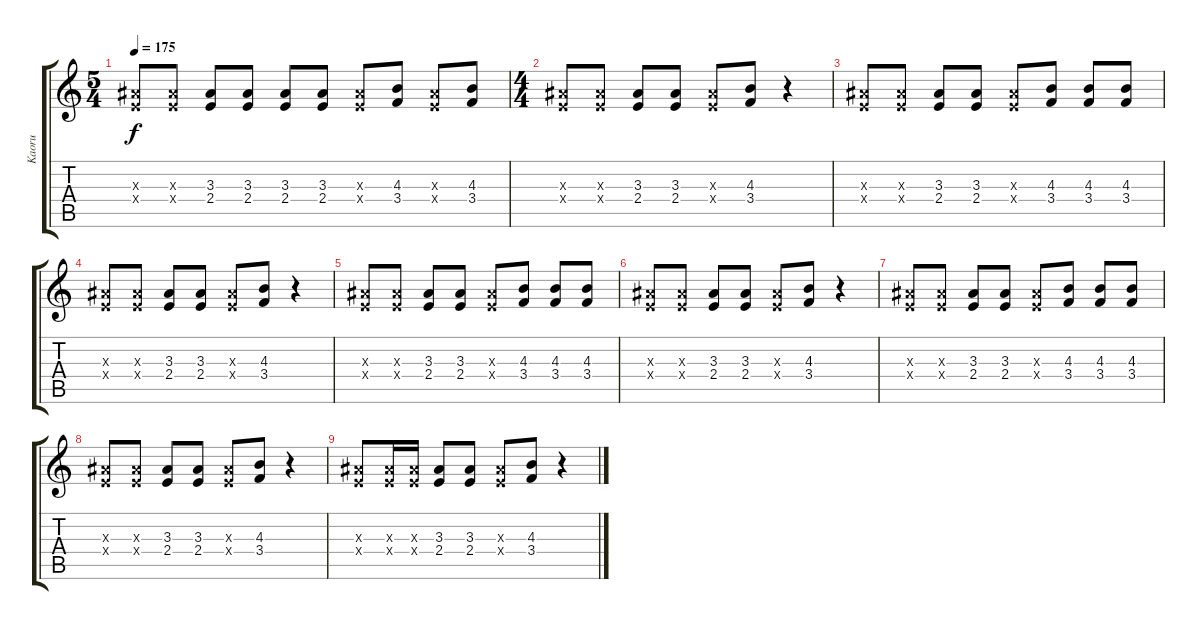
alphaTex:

\track ("Kaoru" "Kaoru") {instrument distortionguitar}
\staff {score tabs}
\tuning (E4 B3 G3 D3 A2 E2) {hide}
\ts (5 4)
\tempo 175
\clef g2
\ks c
(3.3{x} 2.4{x}).8{dy f} (3.3{x} 2.4{x}).8 (3.3 2.4).8 (3.3 2.4).8 (3.3 2.4).8 (3.3 2.4).8 (3.3{x} 2.4{x}).8 (4.3 3.4).8 (3.3{x} 2.4{x}).8 (4.3 3.4).8 |
\ts (4 4)
(3.3{x} 2.4{x}).8 (3.3{x} 2.4{x}).8 (3.3 2.4).8 (3.3 2.4).8 (3.3{x} 2.4{x}).8 (4.3 3.4).8 r.4 |
(3.3{x} 2.4{x}).8 (3.3{x} 2.4{x}).8 (3.3 2.4).8 (3.3 2.4).8 (3.3{x} 2.4{x}).8 (4.3 3.4).8 (4.3 3.4).8 (4.3 3.4).8 |
(3.3{x} 2.4{x}).8 (3.3{x} 2.4{x}).8 (3.3 2.4).8 (3.3 2.4).8 (3.3{x} 2.4{x}).8 (4.3 3.4).8 r.4 |
(3.3{x} 2.4{x}).8 (3.3{x} 2.4{x}).8 (3.3 2.4).8 (3.3 2.4).8 (3.3{x} 2.4{x}).8 (4.3 3.4).8 (4.3 3.4).8 (4.3 3.4).8 |
(3.3{x} 2.4{x}).8 (3.3{x} 2.4{x}).8 (3.3 2.4).8 (3.3 2.4).8 (3.3{x} 2.4{x}).8 (4.3 3.4).8 r.4 |
(3.3{x} 2.4{x}).8 (3.3{x} 2.4{x}).8 (3.3 2.4).8 (3.3 2.4).8 (3.3{x} 2.4{x}).8 (4.3 3.4).8 (4.3 3.4).8 (4.3 3.4).8 |
(3.3{x} 2.4{x}).8 (3.3{x} 2.4{x}).8 (3.3 2.4).8 (3.3 2.4).8 (3.3{x} 2.4{x}).8 (4.3 3.4).8 r.4 |
(3.3{x} 2.4{x}).8 (3.3{x} 2.4{x}).16 (3.3{x} 2.4{x}).16 (3.3 2.4).8 (3.3 2.4).8 (3.3{x} 2.4{x}).8 (4.3 3.4).8 r.4
